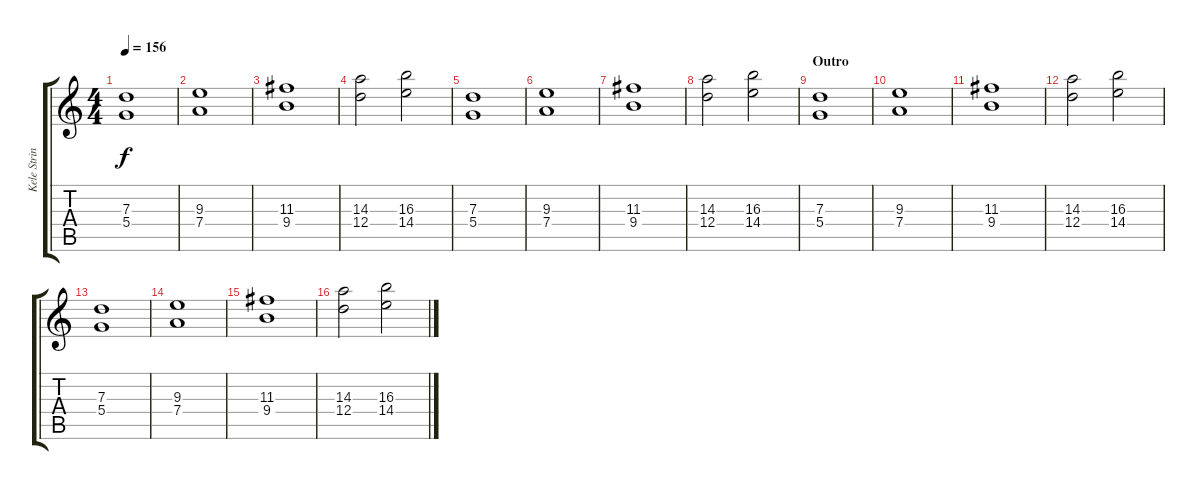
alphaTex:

\track ("Kele Strings Effect" "Kele Strin") {instrument acousticguitarsteel}
\staff {score tabs}
\tuning (E4 B3 G3 D3 A2 E2) {hide}
\ts (4 4)
\tempo 156
\clef g2
\ks c
(7.3 5.4).1{dy f} |
(9.3 7.4).1 |
(11.3 9.4).1 |
(14.3 12.4).2 (16.3 14.4).2 |
(7.3 5.4).1 |
(9.3 7.4).1 |
(11.3 9.4).1 |
(14.3 12.4).2 (16.3 14.4).2 |
\section ("" "Outro")
(7.3 5.4).1 |
(9.3 7.4).1 |
(11.3 9.4).1 |
(14.3 12.4).2 (16.3 14.4).2 |
(7.3 5.4).1 |
(9.3 7.4).1 |
(11.3 9.4).1 |
(14.3 12.4).2 (16.3 14.4).2
